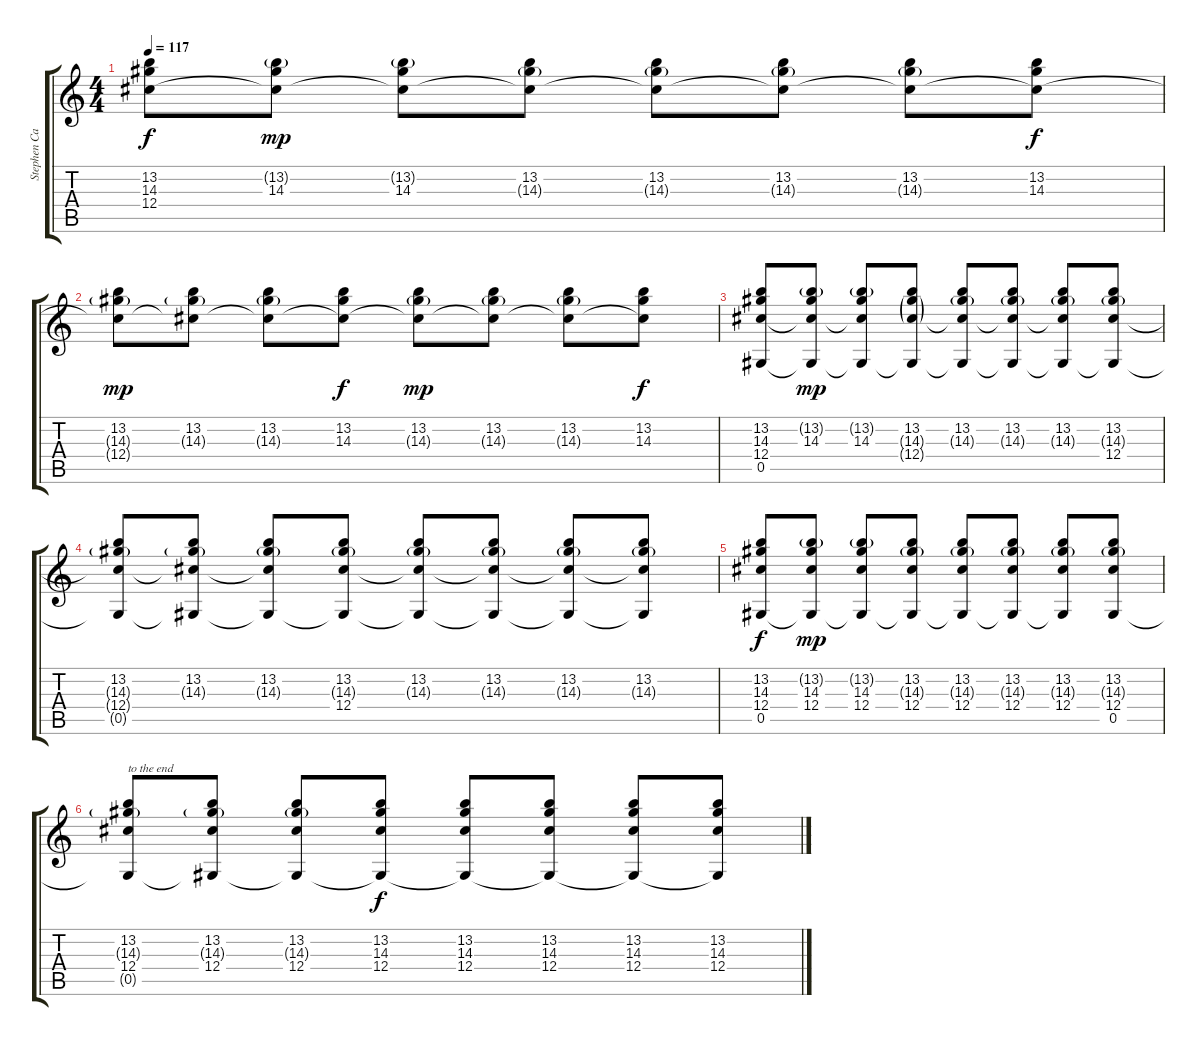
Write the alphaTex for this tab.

\track ("Stephen Carpenter" "Stephen Ca") {instrument electricguitarjazz}
\staff {score tabs}
\tuning (Eb4 Bb3 Gb3 Db3 Ab2 Db2) {hide}
\ts (4 4)
\tempo 117
\clef g2
\ks c
(13.2 14.3 12.4).8{dy f volume 10} (13.2{g} 14.3 12.4{t}).8{dy mp} (13.2{g} 14.3 12.4{t}).8 (13.2 14.3{g} 12.4{t}).8 (13.2 14.3{g} 12.4{t}).8 (13.2 14.3{g} 12.4{t}).8 (13.2 14.3{g} 12.4{t}).8 (13.2 14.3 12.4{t}).8{dy f} |
(13.2 14.3{g} 12.4{t}).8{dy mp volume 9} (13.2 14.3{g} 12.4{t}).8 (13.2 14.3{g} 12.4{t}).8 (13.2 14.3 12.4{t}).8{dy f} (13.2 14.3{g} 12.4{t}).8{dy mp} (13.2 14.3{g} 12.4{t}).8 (13.2 14.3{g} 12.4{t}).8 (13.2 14.3 12.4{t}).8{dy f} |
(13.2 14.3 12.4 0.5).8{volume 8} (13.2{g} 14.3 12.4{t} 0.5{t}).8{dy mp} (13.2{g} 14.3 12.4{t} 0.5{t}).8 (13.2 14.3{g} 12.4{g} 0.5{t}).8 (13.2 14.3{g} 12.4{t} 0.5{t}).8 (13.2 14.3{g} 12.4{t} 0.5{t}).8 (13.2 14.3{g} 12.4{t} 0.5{t}).8 (13.2 14.3{g} 12.4 0.5{t}).8 |
(13.2 14.3{g} 12.4{t} 0.5{t}).8{volume 7} (13.2 14.3{g} 12.4{t} 0.5{t}).8 (13.2 14.3{g} 12.4{t} 0.5{t}).8 (13.2 14.3{g} 12.4 0.5{t}).8 (13.2 14.3{g} 12.4{t} 0.5{t}).8 (13.2 14.3{g} 12.4{t} 0.5{t}).8 (13.2 14.3{g} 12.4{t} 0.5{t}).8 (13.2 14.3{g} 12.4{t} 0.5{t}).8 |
(13.2 14.3 12.4 0.5).8{dy f volume 6} (13.2{g} 14.3 12.4 0.5{t}).8{dy mp} (13.2{g} 14.3 12.4 0.5{t}).8 (13.2 14.3{g} 12.4 0.5{t}).8 (13.2 14.3{g} 12.4 0.5{t}).8 (13.2 14.3{g} 12.4 0.5{t}).8 (13.2 14.3{g} 12.4 0.5{t}).8 (13.2 14.3{g} 12.4 0.5).8 |
(13.2 14.3{g} 12.4 0.5{t}).8{txt "to the end" volume 4} (13.2 14.3{g} 12.4 0.5{t}).8 (13.2 14.3{g} 12.4 0.5{t}).8 (13.2 14.3 12.4 0.5{t}).8{dy f} (13.2 14.3 12.4 0.5{t}).8 (13.2 14.3 12.4 0.5{t}).8 (13.2 14.3 12.4 0.5{t}).8 (13.2 14.3 12.4 0.5{t}).8
